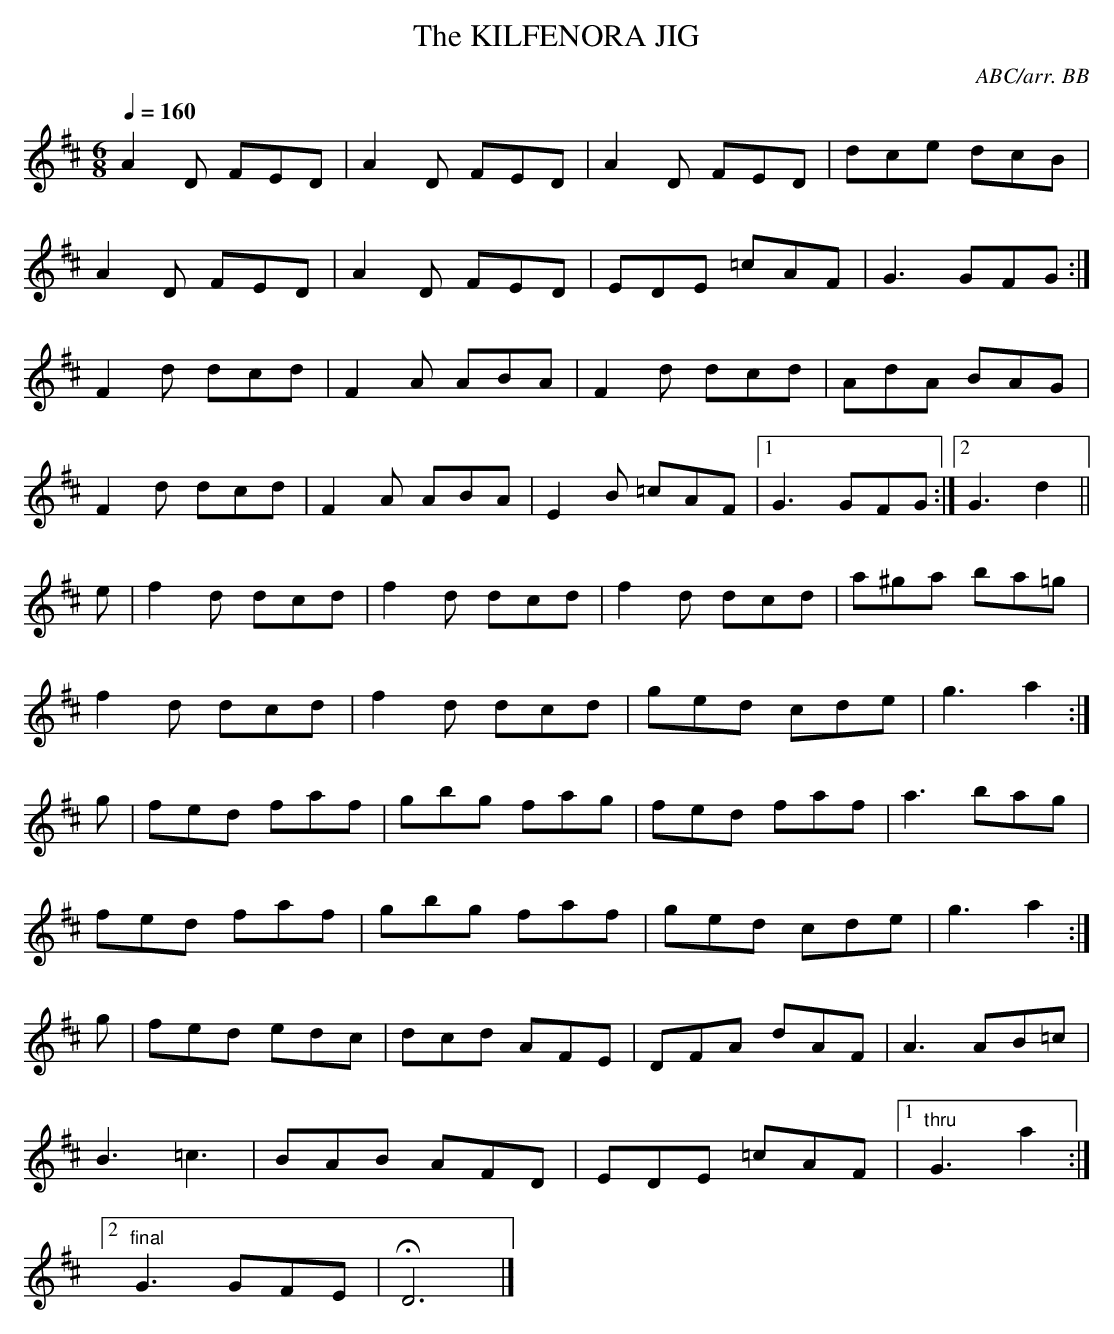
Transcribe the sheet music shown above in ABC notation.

X:1
T:KILFENORA JIG, The
C:ABC/arr. BB
the jig called "Kilfenora #2" or "Jerry Lynch's".
Since that tune reappears elsewhere on its own, I
have omitted it here.
M:6/8
Q:1/4=160
L:1/8
K:D
A2D FED|A2D FED|A2D FED|dce dcB|
A2D FED|A2D FED|EDE =cAF|G3 GFG :|
F2d dcd|F2A ABA|F2d dcd|AdA BAG|
F2d dcd|F2A ABA|E2B =cAF|1 G3 GFG :|2 G3 d2||
e|f2d dcd|f2d dcd|f2d dcd|a^ga ba=g|
f2d dcd|f2d dcd|ged cde|g3 a2 :|
g|fed faf|gbg fag|fed faf|a3 bag|
fed faf|gbg faf|ged cde|g3 a2 :|
g|fed edc|dcd AFE|DFA dAF|A3 AB=c|
B3 =c3|BAB AFD|EDE =cAF|1 "thru"G3 a2 :|
[2 "final"G3 GFE |HD6|]
